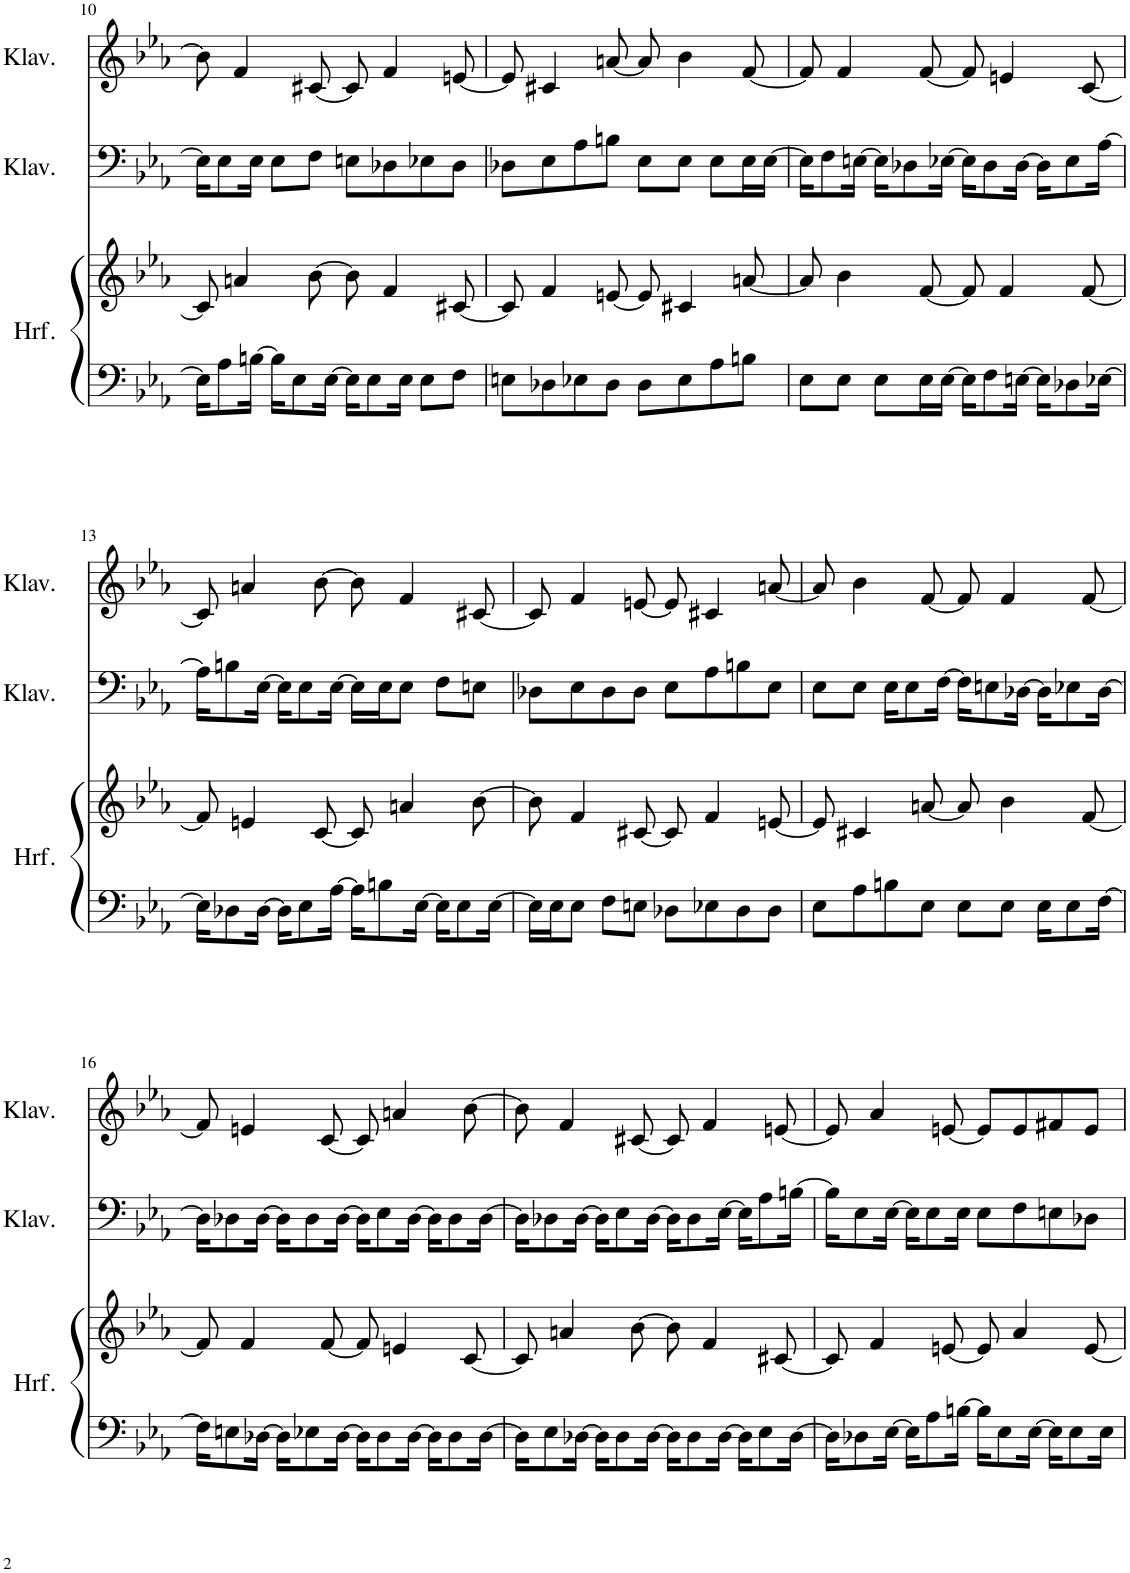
**kern	**kern	**kern	**kern
*part3	*part3	*part2	*part1
*staff4	*staff3	*staff2	*staff1
*I"Harfe	*	*I"Klavier	*I"Klavier
*I'Hrf.	*	*I'Klav.	*I'Klav.
!!LO:PB:g=z
*clefF4	*clefG2	*clefF4	*clefG2
*k[b-e-a-]	*k[b-e-a-]	*k[b-e-a-]	*k[b-e-a-]
*M4/4	*M4/4	*M4/4	*M4/4
=10	=10	=10	=10
16E-\KL]	8c/]	16E-\KL]	8b-\]
8A-\	.	8E-\	.
.	4an/	.	4f/
[16Bn\Jk	.	16E-\Jk	.
16B\KL]	.	8E-\L	.
8E-\	.	.	.
.	[8b-\	8F\J	[8c#X/
[16E-\Jk	.	.	.
16E-\KL]	8b-\]	8En\L	8c#/]
8E-\	.	.	.
.	4f/	8D-X\	4f/
16E-\Jk	.	.	.
8E-\L	.	8E-X\	.
8F\J	[8c#X/	8D-\J	[8en/
=11	=11	=11	=11
8En\L	8c#/]	8D-X\L	8e/]
8D-X\	4f/	8E-\	4c#X/
8E-X\	.	8A-\	.
8D-\J	[8en/	8Bn\J	[8an/
8D-\L	8e/]	8E-\L	8a/]
8E-\	4c#X/	8E-\J	4b-\
8A-\	.	8E-\L	.
8Bn\J	[8an/	16E-\L	[8f/
.	.	[16E-\JJ	.
=12	=12	=12	=12
8E-\L	8a/]	16E-\KL]	8f/]
.	.	8F\	.
8E-\J	4b-\	.	4f/
.	.	[16En\Jk	.
8E-\L	.	16E\KL]	.
.	.	8D-X\	.
16E-\L	[8f/	.	[8f/
[16E-\JJ	.	[16E-X\Jk	.
16E-\KL]	8f/]	16E-\KL]	8f/]
8F\	.	8D-\	.
.	4f/	.	4en/
[16En\Jk	.	[16D-\Jk	.
16E\KL]	.	16D-\KL]	.
8D-X\	.	8E-\	.
.	[8f/	.	[8c/
[16E-X\Jk	.	[16A-\Jk	.
!!LO:LB:g=z
=13	=13	=13	=13
16E-\KL]	8f/]	16A-\KL]	8c/]
8D-X\	.	8Bn\	.
.	4en/	.	4an/
[16D-\Jk	.	[16E-\Jk	.
16D-\KL]	.	16E-\KL]	.
8E-\	.	8E-\	.
.	[8c/	.	[8b-\
[16A-\Jk	.	[16E-\Jk	.
16A-\KL]	8c/]	16E-\LL]	8b-\]
8Bn\	.	16E-\J	.
.	4an/	8E-\J	4f/
[16E-\Jk	.	.	.
16E-\KL]	.	8F\L	.
8E-\	.	.	.
.	[8b-\	8En\J	[8c#X/
[16E-\Jk	.	.	.
=14	=14	=14	=14
16E-\LL]	8b-\]	8D-X\L	8c#/]
16E-\J	.	.	.
8E-\J	4f/	8E-\	4f/
8F\L	.	8D-\	.
8En\J	[8c#X/	8D-\J	[8en/
8D-X\L	8c#/]	8E-\L	8e/]
8E-X\	4f/	8A-\	4c#X/
8D-\	.	8Bn\	.
8D-\J	[8en/	8E-\J	[8an/
=15	=15	=15	=15
8E-\L	8e/]	8E-\L	8a/]
8A-\	4c#X/	8E-\J	4b-\
8Bn\	.	16E-\KL	.
.	.	8E-\	.
8E-\J	[8an/	.	[8f/
.	.	[16F\Jk	.
8E-\L	8a/]	16F\KL]	8f/]
.	.	8En\	.
8E-\J	4b-\	.	4f/
.	.	[16D-X\Jk	.
16E-\KL	.	16D-\KL]	.
8E-\	.	8E-X\	.
.	[8f/	.	[8f/
[16F\Jk	.	[16D-\Jk	.
!!LO:LB:g=z
=16	=16	=16	=16
16F\KL]	8f/]	16D-\KL]	8f/]
8En\	.	8D-X\	.
.	4f/	.	4en/
[16D-X\Jk	.	[16D-\Jk	.
16D-\KL]	.	16D-\KL]	.
8E-X\	.	8D-\	.
.	[8f/	.	[8c/
[16D-\Jk	.	[16D-\Jk	.
16D-\KL]	8f/]	16D-\KL]	8c/]
8D-\	.	8E-\	.
.	4en/	.	4an/
[16D-\Jk	.	[16D-\Jk	.
16D-\KL]	.	16D-\KL]	.
8D-\	.	8D-\	.
.	[8c/	.	[8b-\
[16D-\Jk	.	[16D-\Jk	.
=17	=17	=17	=17
16D-\KL]	8c/]	16D-\KL]	8b-\]
8E-\	.	8D-X\	.
.	4an/	.	4f/
[16D-X\Jk	.	[16D-\Jk	.
16D-\KL]	.	16D-\KL]	.
8D-\	.	8E-\	.
.	[8b-\	.	[8c#X/
[16D-\Jk	.	[16D-\Jk	.
16D-\KL]	8b-\]	16D-\KL]	8c#/]
8D-\	.	8D-\	.
.	4f/	.	4f/
[16D-\Jk	.	[16E-\Jk	.
16D-\KL]	.	16E-\KL]	.
8E-\	.	8A-\	.
.	[8c#X/	.	[8en/
[16D-\Jk	.	[16Bn\Jk	.
=18	=18	=18	=18
16D-\KL]	8c#/]	16B\KL]	8e/]
8D-X\	.	8E-\	.
.	4f/	.	4a-/
[16E-\Jk	.	[16E-\Jk	.
16E-\KL]	.	16E-\KL]	.
8A-\	.	8E-\	.
.	[8en/	.	[8en/
[16Bn\Jk	.	16E-\Jk	.
16B\KL]	8e/]	8E-\L	8e/L]
8E-\	.	.	.
.	4a-/	8F\	8e/
[16E-\Jk	.	.	.
16E-\KL]	.	8En\	8f#X/
8E-\	.	.	.
.	[8e/	8D-X\J	8e/J
16E-\Jk	.	.	.
=	=	=	=
*-	*-	*-	*-
